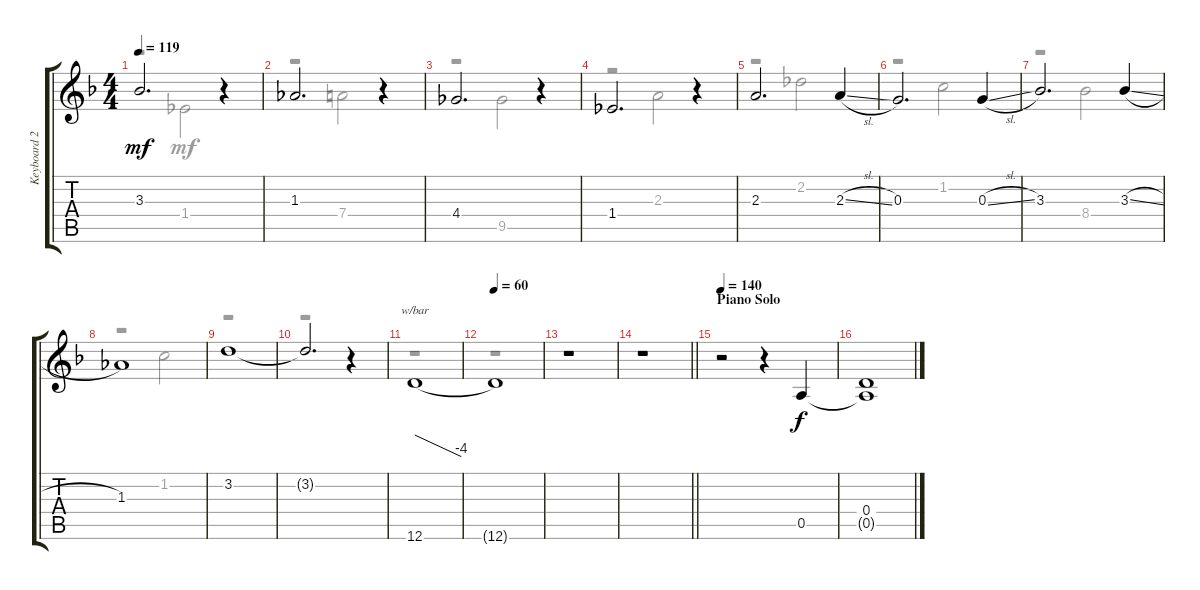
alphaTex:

\track ("Keyboard 2 (Strings)" "Keyboard 2") {instrument synthstrings1}
\staff {score tabs}
\tuning (E5 B4 G4 D4 A3 D3) {hide}
\voice
\ts (4 4)
\tempo 119
\clef g2
\ks dminor
3.3.2{d dy mf} r.4 |
1.3.2{d} r.4 |
4.4.2{d} r.4 |
1.4.2{d} r.4 |
2.3.2{d} 2.3{sl}.4 |
0.3.2{d} 0.3{sl}.4 |
3.3.2{d} 3.3{sl}.4 |
1.3.1 |
3.2.1 |
3.2{t}.2{d} r.4 |
12.6.1{tbe (dive default 0 0 60 -16)} |
\tempo 60
12.6{t}.1 |
r.1 |
\barLineRight lightlight
r.1 |
\section ("" "Piano Solo")
\tempo 140
r.2 r.4 0.5.4{dy f} |
(0.4 0.5{t}).1
\voice
\clef g2
\ottava regular
\simile none
\ks dminor
r.2{dy mf} 1.4.2 |
r.2 7.4.2 |
r.2 9.5.2 |
r.2 2.3.2 |
r.2 2.2.2 |
r.2 1.2.2 |
r.2 8.4.2 |
r.2 1.2.2 |
r.1 |
r.1 |
r.1 |
r.1 |
|
\barLineRight lightlight
|
|
